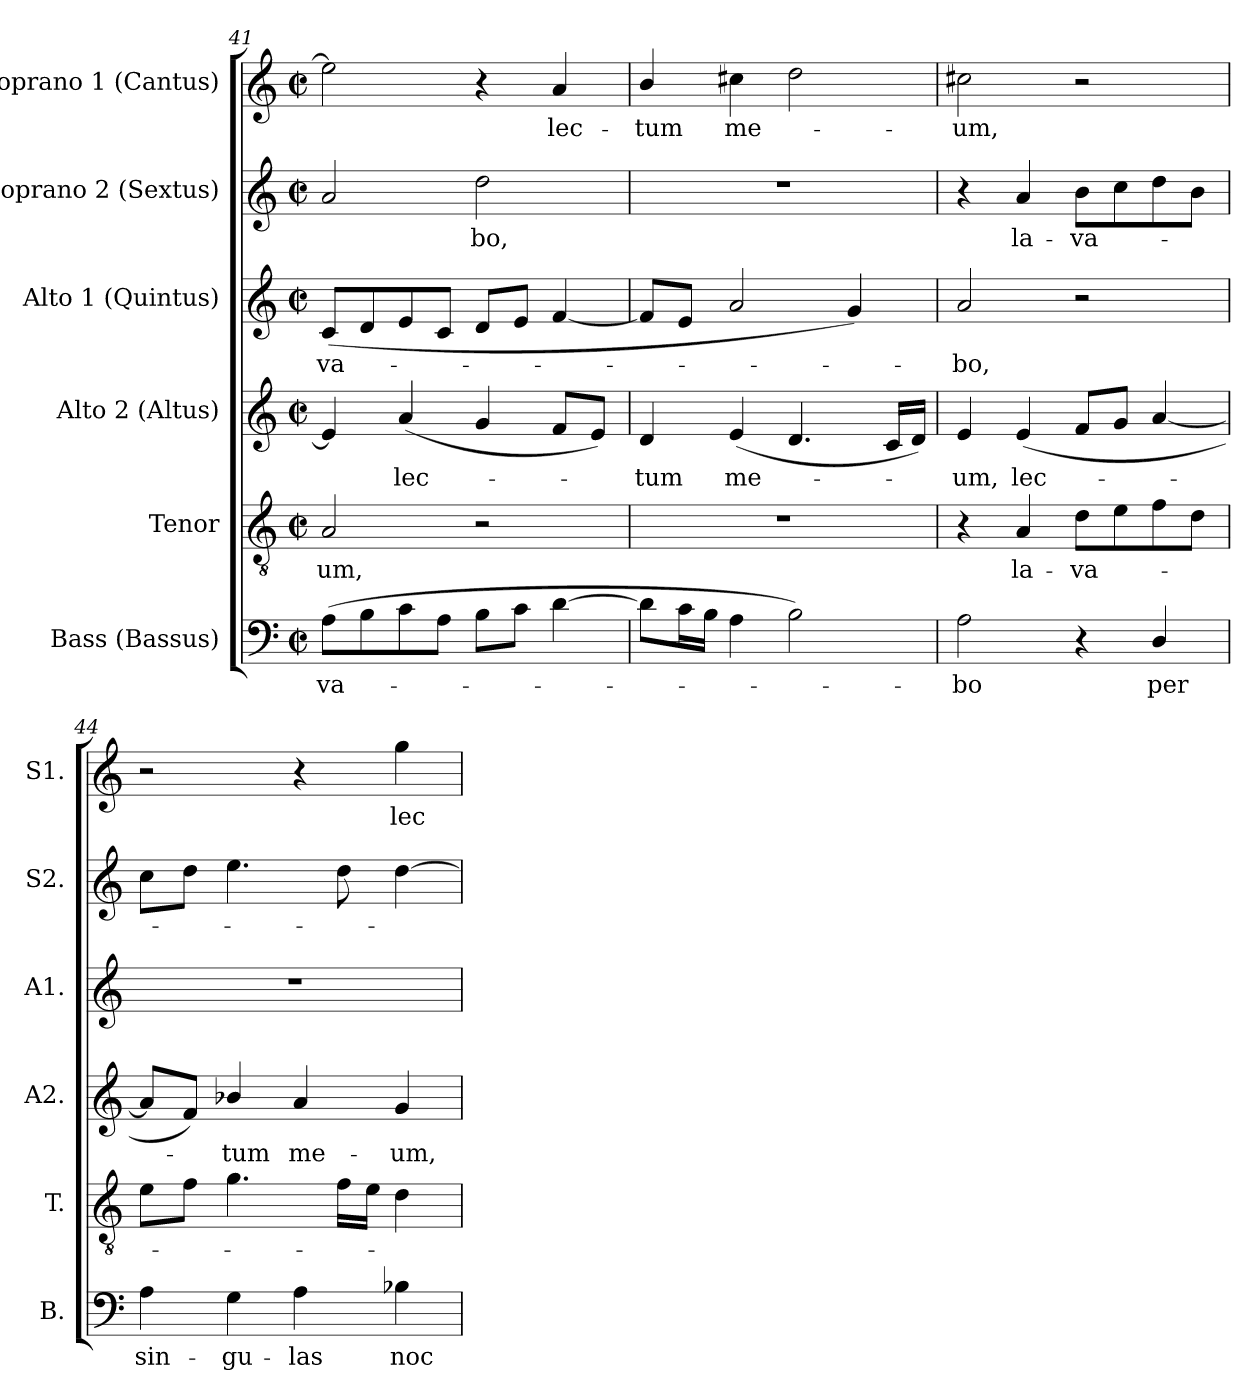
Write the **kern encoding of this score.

**kern	**text	**kern	**text	**kern	**text	**kern	**text	**kern	**text	**kern	**text
*part6	*part6	*part5	*part5	*part4	*part4	*part3	*part3	*part2	*part2	*part1	*part1
*staff6	*staff6	*staff5	*staff5	*staff4	*staff4	*staff3	*staff3	*staff2	*staff2	*staff1	*staff1
*I"Bass (Bassus)	*	*I"Tenor	*	*I"Alto 2 (Altus)	*	*I"Alto 1 (Quintus)	*	*I"Soprano 2 (Sextus)	*	*I"Soprano 1 (Cantus)	*
*I'B.	*	*I'T.	*	*I'A2.	*	*I'A1.	*	*I'S2.	*	*I'S1.	*
*clefF4	*	*clefGv2	*	*clefG2	*	*clefG2	*	*clefG2	*	*clefG2	*
*	*	*ITrd7c12	*	*	*	*	*	*	*	*	*
*k[]	*	*k[]	*	*k[]	*	*k[]	*	*k[]	*	*k[]	*
*C:	*	*C:	*	*C:	*	*C:	*	*C:	*	*C:	*
*M2/2	*	*M2/2	*	*M2/2	*	*M2/2	*	*M2/2	*	*M2/2	*
*met(c|)	*	*met(c|)	*	*met(c|)	*	*met(c|)	*	*met(c|)	*	*met(c|)	*
=41	=41	=41	=41	=41	=41	=41	=41	=41	=41	=41	=41
!	!LO:LY:b:color=#000000	!	!	!	!	!	!	!	!	!	!
!	!	!	!LO:LY:b:color=#000000	!	!	!	!	!	!	!	!
!	!	!	!	!	!	!	!LO:LY:b:color=#000000	!	!	!	!
(8Ai\L	-va-	2AAi/	-um,	4ei/]	.	(8ci/L	-va-	2ai/	.	2eei\]	.
8Bi\	.	.	.	.	.	8di/	.	.	.	.	.
!	!	!	!	!	!LO:LY:b:color=#000000	!	!	!	!	!	!
8ci\	.	.	.	(4ai/	lec-	8ei/	.	.	.	.	.
8Ai\J	.	.	.	.	.	8ci/J	.	.	.	.	.
!	!	!	!	!	!	!	!	!	!LO:LY:b:color=#000000	!	!
8Bi\L	.	2r	.	4gi/	.	8di/L	.	2ddi\	-bo,	4r	.
8ci\J	.	.	.	.	.	8ei/J	.	.	.	.	.
!	!	!	!	!	!	!	!	!	!	!	!LO:LY:b:color=#000000
[4di\	.	.	.	8fi/L	.	[4fi/	.	.	.	4ai/	lec-
.	.	.	.	8ei/J)	.	.	.	.	.	.	.
=42	=42	=42	=42	=42	=42	=42	=42	=42	=42	=42	=42
!	!	!	!	!	!LO:LY:b:color=#000000	!	!	!	!	!	!
!	!	!	!	!	!	!	!	!	!	!	!LO:LY:b:color=#000000
8di\L]	.	1r	.	4di/	-tum	8fi/L]	.	1r	.	4bi/	-tum
16ci\L	.	.	.	.	.	8ei/J	.	.	.	.	.
16Bi\JJ	.	.	.	.	.	.	.	.	.	.	.
!	!	!	!	!	!LO:LY:b:color=#000000	!	!	!	!	!	!
!	!	!	!	!	!	!	!	!	!	!	!LO:LY:b:color=#000000
4Ai\	.	.	.	(4ei/	me-	2ai/	.	.	.	4cc#Xi\	me-
2Bi\)	.	.	.	4.di/	.	.	.	.	.	2ddi\	.
.	.	.	.	.	.	4gi/)	.	.	.	.	.
.	.	.	.	16ci/LL	.	.	.	.	.	.	.
.	.	.	.	16di/JJ)	.	.	.	.	.	.	.
=43	=43	=43	=43	=43	=43	=43	=43	=43	=43	=43	=43
!	!LO:LY:b:color=#000000	!	!	!	!	!	!	!	!	!	!
!	!	!	!	!	!LO:LY:b:color=#000000	!	!	!	!	!	!
!	!	!	!	!	!	!	!LO:LY:b:color=#000000	!	!	!	!
!	!	!	!	!	!	!	!	!	!	!	!LO:LY:b:color=#000000
2Ai\	-bo	4r	.	4ei/	-um,	2ai/	-bo,	4r	.	2cc#Xi\	-um,
!	!	!	!LO:LY:b:color=#000000	!	!	!	!	!	!	!	!
!	!	!	!	!	!LO:LY:b:color=#000000	!	!	!	!	!	!
!	!	!	!	!	!	!	!	!	!LO:LY:b:color=#000000	!	!
.	.	4AAi/	la-	(4ei/	lec-	.	.	4ai/	la-	.	.
!	!	!	!LO:LY:b:color=#000000	!	!	!	!	!	!	!	!
!	!	!	!	!	!	!	!	!	!LO:LY:b:color=#000000	!	!
4r	.	8Di\L	-va-	8fi/L	.	2r	.	8bi\L	-va-	2r	.
.	.	8Ei\	.	8gi/J	.	.	.	8cci\	.	.	.
!	!LO:LY:b:color=#000000	!	!	!	!	!	!	!	!	!	!
4Di/	per	8Fi\	.	[4ai/	.	.	.	8ddi\	.	.	.
.	.	8Di\J	.	.	.	.	.	8bi\J	.	.	.
!!LO:LB:g=z
=44	=44	=44	=44	=44	=44	=44	=44	=44	=44	=44	=44
!	!LO:LY:b:color=#000000	!	!	!	!	!	!	!	!	!	!
4Ai\	sin-	8Ei\L	.	8ai/L]	.	1r	.	8cci\L	.	2r	.
.	.	8Fi\J	.	8fi/J)	.	.	.	8ddi\J	.	.	.
!	!LO:LY:b:color=#000000	!	!	!	!	!	!	!	!	!	!
!	!	!	!	!	!LO:LY:b:color=#000000	!	!	!	!	!	!
4Gi\	-gu-	4.Gi\	.	4b-Xi/	-tum	.	.	4.eei\	.	.	.
!	!LO:LY:b:color=#000000	!	!	!	!	!	!	!	!	!	!
!	!	!	!	!	!LO:LY:b:color=#000000	!	!	!	!	!	!
4Ai\	-las	.	.	4ai/	me-	.	.	.	.	4r	.
.	.	16Fi\LL	.	.	.	.	.	8ddi\	.	.	.
.	.	16Ei\JJ	.	.	.	.	.	.	.	.	.
!	!LO:LY:b:color=#000000	!	!	!	!	!	!	!	!	!	!
!	!	!	!	!	!LO:LY:b:color=#000000	!	!	!	!	!	!
!	!	!	!	!	!	!	!	!	!	!	!LO:LY:b:color=#000000
4B-Xi\	noc-	4Di\	.	4gi/	-um,	.	.	[4ddi\	.	4ggi\	lec-
=	=	=	=	=	=	=	=	=	=	=	=
*-	*-	*-	*-	*-	*-	*-	*-	*-	*-	*-	*-
